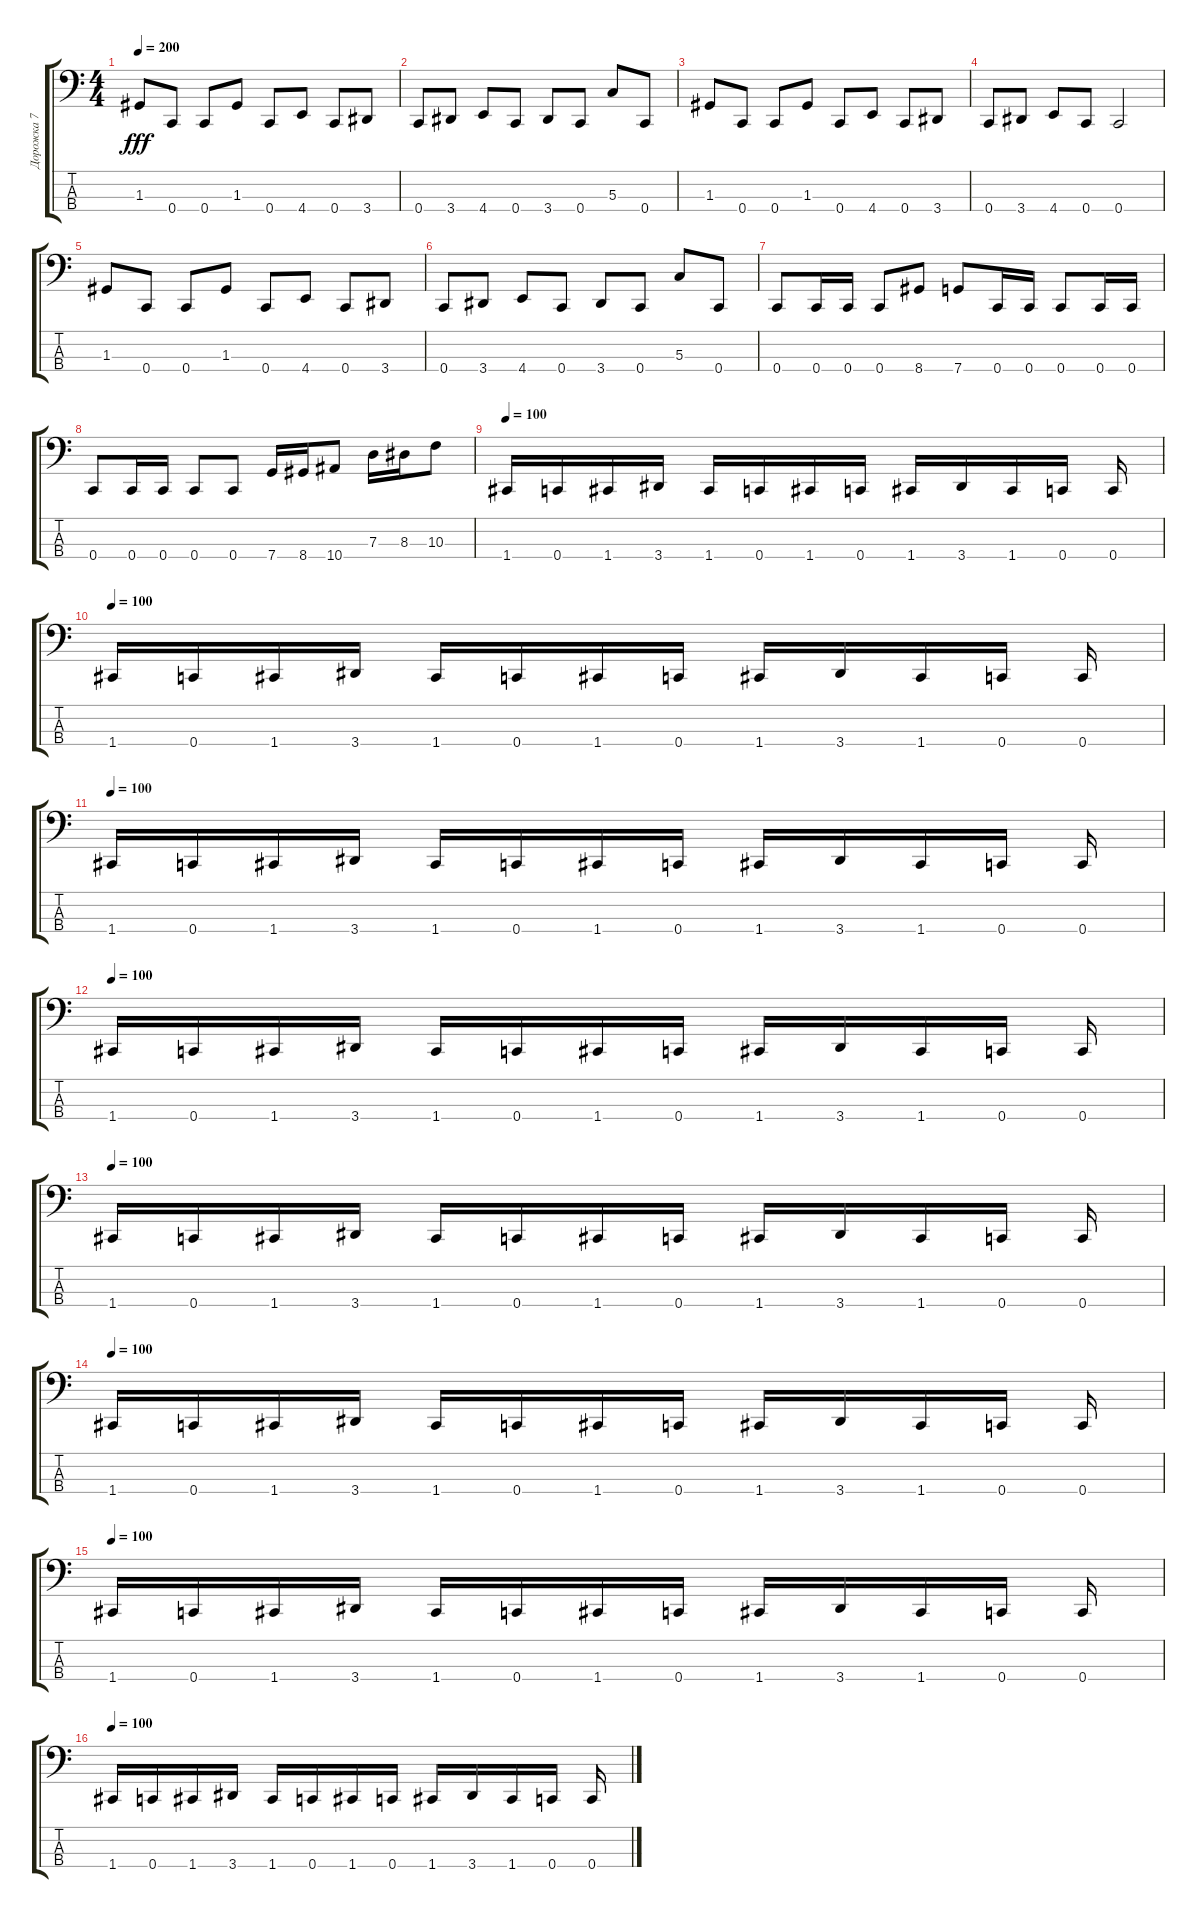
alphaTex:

\track ("Дорожка 7" "Дорожка 7") {instrument electricbassfinger}
\staff {score tabs}
\tuning (F2 C2 G1 C1) {hide}
\ts (4 4)
\tempo 200
\clef f4
\ks c
1.3.8{dy fff} 0.4.8 0.4.8 1.3.8 0.4.8 4.4.8 0.4.8 3.4.8 |
0.4.8 3.4.8 4.4.8 0.4.8 3.4.8 0.4.8 5.3.8 0.4.8 |
1.3.8 0.4.8 0.4.8 1.3.8 0.4.8 4.4.8 0.4.8 3.4.8 |
0.4.8 3.4.8 4.4.8 0.4.8 0.4.2 |
1.3.8 0.4.8 0.4.8 1.3.8 0.4.8 4.4.8 0.4.8 3.4.8 |
0.4.8 3.4.8 4.4.8 0.4.8 3.4.8 0.4.8 5.3.8 0.4.8 |
0.4.8 0.4.16 0.4.16 0.4.8 8.4.8 7.4.8 0.4.16 0.4.16 0.4.8 0.4.16 0.4.16 |
0.4.8 0.4.16 0.4.16 0.4.8 0.4.8 7.4.16 8.4.16 10.4.8 7.3.16 8.3.16 10.3.8 |
\tempo 100
1.4.16 0.4.16 1.4.16 3.4.16 1.4.16 0.4.16 1.4.16 0.4.16 1.4.16 3.4.16 1.4.16 0.4.16 0.4.16 |
\tempo 100
1.4.16 0.4.16 1.4.16 3.4.16 1.4.16 0.4.16 1.4.16 0.4.16 1.4.16 3.4.16 1.4.16 0.4.16 0.4.16 |
\tempo 100
1.4.16 0.4.16 1.4.16 3.4.16 1.4.16 0.4.16 1.4.16 0.4.16 1.4.16 3.4.16 1.4.16 0.4.16 0.4.16 |
\tempo 100
1.4.16 0.4.16 1.4.16 3.4.16 1.4.16 0.4.16 1.4.16 0.4.16 1.4.16 3.4.16 1.4.16 0.4.16 0.4.16 |
\tempo 100
1.4.16 0.4.16 1.4.16 3.4.16 1.4.16 0.4.16 1.4.16 0.4.16 1.4.16 3.4.16 1.4.16 0.4.16 0.4.16 |
\tempo 100
1.4.16 0.4.16 1.4.16 3.4.16 1.4.16 0.4.16 1.4.16 0.4.16 1.4.16 3.4.16 1.4.16 0.4.16 0.4.16 |
\tempo 100
1.4.16 0.4.16 1.4.16 3.4.16 1.4.16 0.4.16 1.4.16 0.4.16 1.4.16 3.4.16 1.4.16 0.4.16 0.4.16 |
\tempo 100
1.4.16 0.4.16 1.4.16 3.4.16 1.4.16 0.4.16 1.4.16 0.4.16 1.4.16 3.4.16 1.4.16 0.4.16 0.4.16
